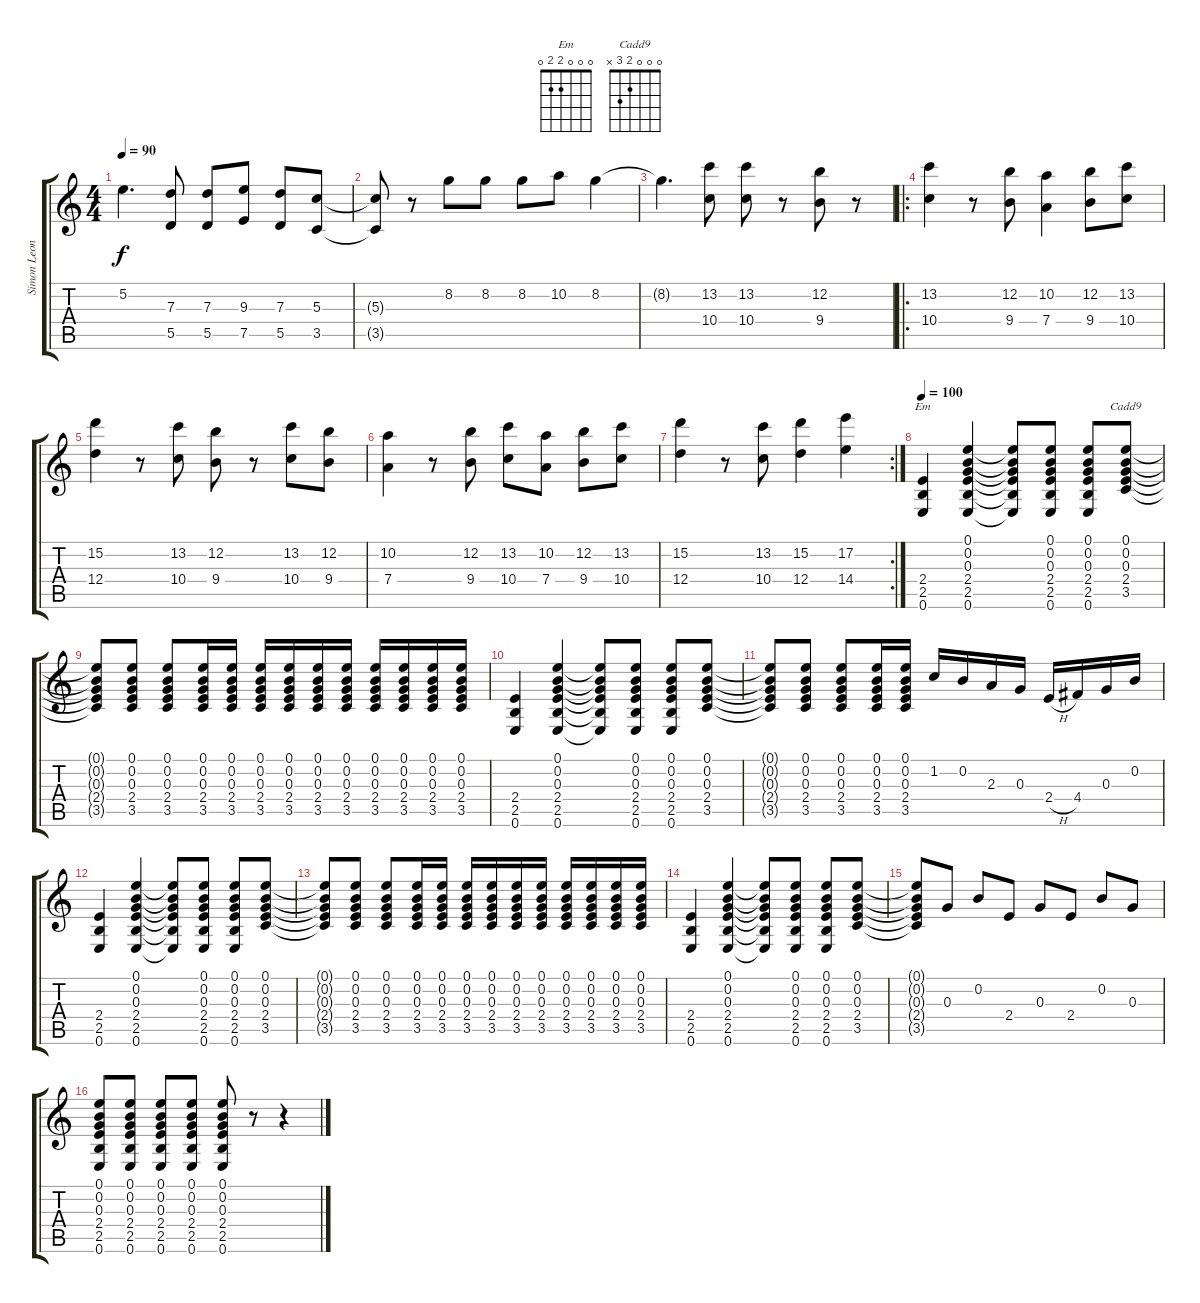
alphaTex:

\track ("Simon Leong" "Simon Leon") {instrument acousticguitarsteel}
\staff {score tabs}
\tuning (E4 B3 G3 D3 A2 E2) {hide}
\chord ("Em" 0 0 0 2 2 0)
\chord ("Cadd9" 0 0 0 2 3 x)
\ts (4 4)
\tempo 90
\clef g2
\ks c
5.2{t}.4{d dy f} (7.3 5.5).8 (7.3 5.5).8 (9.3 7.5).8 (7.3 5.5).8 (5.3 3.5).8 |
(5.3{t} 3.5{t}).8 r.8 8.2.8 8.2.8 8.2.8 10.2.8 8.2.4 |
8.2{t}.4{d} (13.2 10.4).8 (13.2 10.4).8 r.8 (12.2 9.4).8 r.8 |
\ro
(13.2 10.4).4 r.8 (12.2 9.4).8 (10.2 7.4).4 (12.2 9.4).8 (13.2 10.4).8 |
(15.2 12.4).4 r.8 (13.2 10.4).8 (12.2 9.4).8 r.8 (13.2 10.4).8 (12.2 9.4).8 |
(10.2 7.4).4 r.8 (12.2 9.4).8 (13.2 10.4).8 (10.2 7.4).8 (12.2 9.4).8 (13.2 10.4).8 |
\rc 2
(15.2 12.4).4 r.8 (13.2 10.4).8 (15.2 12.4).4 (17.2 14.4).4 |
\tempo 100
(2.4 2.5 0.6).4{ch "Em"} (0.1 0.2 0.3 2.4 2.5 0.6).4 (0.1{t} 0.2{t} 0.3{t} 2.4{t} 2.5{t} 0.6{t}).8 (0.1 0.2 0.3 2.4 2.5 0.6).8 (0.1 0.2 0.3 2.4 2.5 0.6).8 (0.1 0.2 0.3 2.4 3.5).8{ch "Cadd9"} |
(0.1{t} 0.2{t} 0.3{t} 2.4{t} 3.5{t}).8 (0.1 0.2 0.3 2.4 3.5).8 (0.1 0.2 0.3 2.4 3.5).8 (0.1 0.2 0.3 2.4 3.5).16 (0.1 0.2 0.3 2.4 3.5).16 (0.1 0.2 0.3 2.4 3.5).16 (0.1 0.2 0.3 2.4 3.5).16 (0.1 0.2 0.3 2.4 3.5).16 (0.1 0.2 0.3 2.4 3.5).16 (0.1 0.2 0.3 2.4 3.5).16 (0.1 0.2 0.3 2.4 3.5).16 (0.1 0.2 0.3 2.4 3.5).16 (0.1 0.2 0.3 2.4 3.5).16 |
(2.4 2.5 0.6).4 (0.1 0.2 0.3 2.4 2.5 0.6).4 (0.1{t} 0.2{t} 0.3{t} 2.4{t} 2.5{t} 0.6{t}).8 (0.1 0.2 0.3 2.4 2.5 0.6).8 (0.1 0.2 0.3 2.4 2.5 0.6).8 (0.1 0.2 0.3 2.4 3.5).8 |
(0.1{t} 0.2{t} 0.3{t} 2.4{t} 3.5{t}).8 (0.1 0.2 0.3 2.4 3.5).8 (0.1 0.2 0.3 2.4 3.5).8 (0.1 0.2 0.3 2.4 3.5).16 (0.1 0.2 0.3 2.4 3.5).16 1.2.16 0.2.16 2.3.16 0.3.16 2.4{h}.16 4.4.16 0.3.16 0.2.16 |
(2.4 2.5 0.6).4 (0.1 0.2 0.3 2.4 2.5 0.6).4 (0.1{t} 0.2{t} 0.3{t} 2.4{t} 2.5{t} 0.6{t}).8 (0.1 0.2 0.3 2.4 2.5 0.6).8 (0.1 0.2 0.3 2.4 2.5 0.6).8 (0.1 0.2 0.3 2.4 3.5).8 |
(0.1{t} 0.2{t} 0.3{t} 2.4{t} 3.5{t}).8 (0.1 0.2 0.3 2.4 3.5).8 (0.1 0.2 0.3 2.4 3.5).8 (0.1 0.2 0.3 2.4 3.5).16 (0.1 0.2 0.3 2.4 3.5).16 (0.1 0.2 0.3 2.4 3.5).16 (0.1 0.2 0.3 2.4 3.5).16 (0.1 0.2 0.3 2.4 3.5).16 (0.1 0.2 0.3 2.4 3.5).16 (0.1 0.2 0.3 2.4 3.5).16 (0.1 0.2 0.3 2.4 3.5).16 (0.1 0.2 0.3 2.4 3.5).16 (0.1 0.2 0.3 2.4 3.5).16 |
(2.4 2.5 0.6).4 (0.1 0.2 0.3 2.4 2.5 0.6).4 (0.1{t} 0.2{t} 0.3{t} 2.4{t} 2.5{t} 0.6{t}).8 (0.1 0.2 0.3 2.4 2.5 0.6).8 (0.1 0.2 0.3 2.4 2.5 0.6).8 (0.1 0.2 0.3 2.4 3.5).8 |
(0.1{t} 0.2{t} 0.3{t} 2.4{t} 3.5{t}).8 0.3.8 0.2.8 2.4.8 0.3.8 2.4.8 0.2.8 0.3.8 |
(0.1 0.2 0.3 2.4 2.5 0.6).8 (0.1 0.2 0.3 2.4 2.5 0.6).8 (0.1 0.2 0.3 2.4 2.5 0.6).8 (0.1 0.2 0.3 2.4 2.5 0.6).8 (0.1 0.2 0.3 2.4 2.5 0.6).8 r.8 r.4
